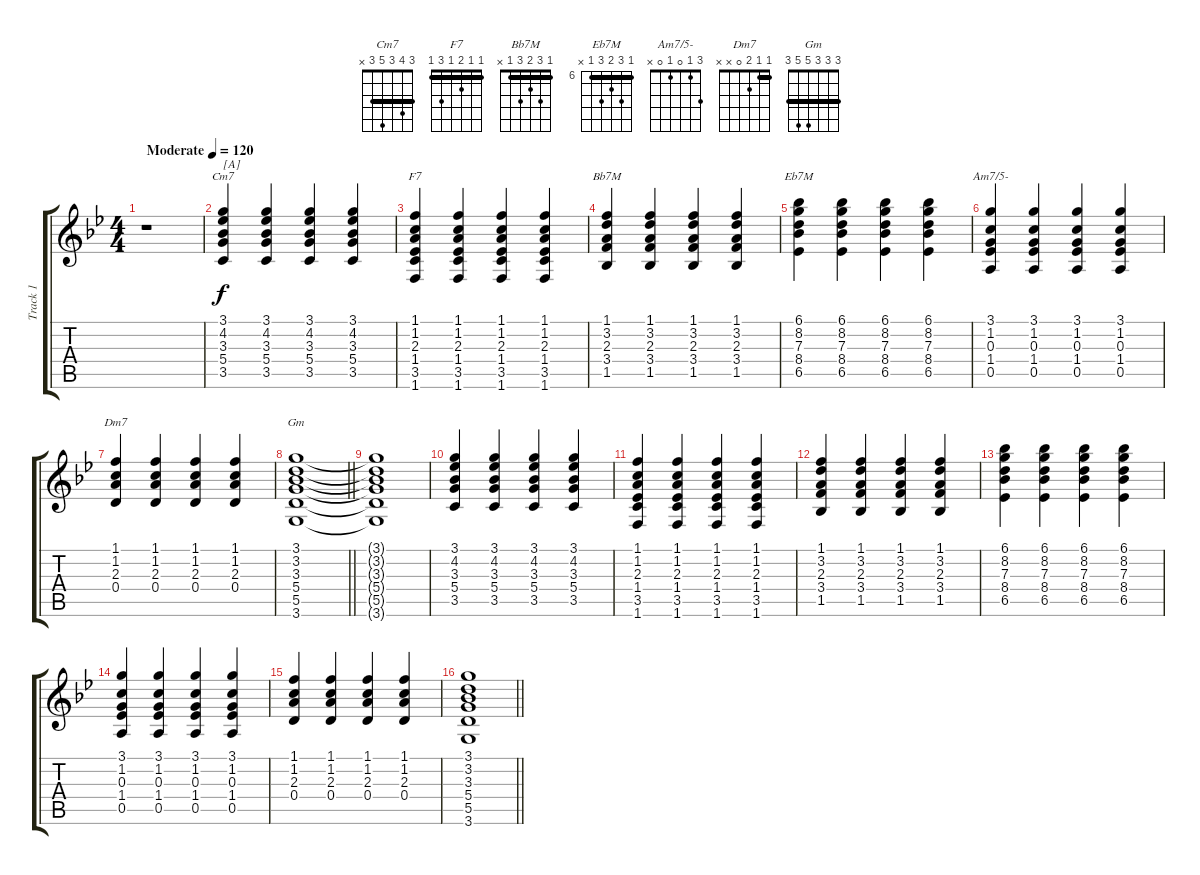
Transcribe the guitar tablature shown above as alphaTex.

\track ("Track 1" "Track 1") {instrument acousticguitarsteel}
\staff {score tabs}
\tuning (E4 B3 G3 D3 A2 E2) {hide}
\chord ("Cm7" 3 4 3 5 3 x) {barre 3}
\chord ("F7" 1 1 2 1 3 1) {barre 1}
\chord ("Bb7M" 1 3 2 3 1 x) {barre 1}
\chord ("Eb7M" 6 8 7 8 6 x) {firstfret 6 barre 6}
\chord ("Am7/5-" 3 1 0 1 0 x)
\chord ("Dm7" 1 1 2 0 x x) {barre 1}
\chord ("Gm" 3 3 3 5 5 3) {barre 3}
\ts (4 4)
\tempo (120 "Moderate")
\clef g2
\ks bb
r.1{dy f instrument acousticguitarsteel} |
(3.1 4.2 3.3 5.4 3.5).4{ch "Cm7" txt "[A]"} (3.1 4.2 3.3 5.4 3.5).4 (3.1 4.2 3.3 5.4 3.5).4 (3.1 4.2 3.3 5.4 3.5).4 |
(1.1 1.2 2.3 1.4 3.5 1.6).4{ch "F7"} (1.1 1.2 2.3 1.4 3.5 1.6).4 (1.1 1.2 2.3 1.4 3.5 1.6).4 (1.1 1.2 2.3 1.4 3.5 1.6).4 |
(1.1 3.2 2.3 3.4 1.5).4{ch "Bb7M"} (1.1 3.2 2.3 3.4 1.5).4 (1.1 3.2 2.3 3.4 1.5).4 (1.1 3.2 2.3 3.4 1.5).4 |
(6.1 8.2 7.3 8.4 6.5).4{ch "Eb7M"} (6.1 8.2 7.3 8.4 6.5).4 (6.1 8.2 7.3 8.4 6.5).4 (6.1 8.2 7.3 8.4 6.5).4 |
(3.1 1.2 0.3 1.4 0.5).4{ch "Am7/5-"} (3.1 1.2 0.3 1.4 0.5).4 (3.1 1.2 0.3 1.4 0.5).4 (3.1 1.2 0.3 1.4 0.5).4 |
(1.1 1.2 2.3 0.4).4{ch "Dm7"} (1.1 1.2 2.3 0.4).4 (1.1 1.2 2.3 0.4).4 (1.1 1.2 2.3 0.4).4 |
\barLineRight lightlight
(3.1 3.2 3.3 5.4 5.5 3.6).1{ch "Gm"} |
(3.1{t} 3.2{t} 3.3{t} 5.4{t} 5.5{t} 3.6{t}).1 |
(3.1 4.2 3.3 5.4 3.5).4 (3.1 4.2 3.3 5.4 3.5).4 (3.1 4.2 3.3 5.4 3.5).4 (3.1 4.2 3.3 5.4 3.5).4 |
(1.1 1.2 2.3 1.4 3.5 1.6).4 (1.1 1.2 2.3 1.4 3.5 1.6).4 (1.1 1.2 2.3 1.4 3.5 1.6).4 (1.1 1.2 2.3 1.4 3.5 1.6).4 |
(1.1 3.2 2.3 3.4 1.5).4 (1.1 3.2 2.3 3.4 1.5).4 (1.1 3.2 2.3 3.4 1.5).4 (1.1 3.2 2.3 3.4 1.5).4 |
(6.1 8.2 7.3 8.4 6.5).4 (6.1 8.2 7.3 8.4 6.5).4 (6.1 8.2 7.3 8.4 6.5).4 (6.1 8.2 7.3 8.4 6.5).4 |
(3.1 1.2 0.3 1.4 0.5).4 (3.1 1.2 0.3 1.4 0.5).4 (3.1 1.2 0.3 1.4 0.5).4 (3.1 1.2 0.3 1.4 0.5).4 |
(1.1 1.2 2.3 0.4).4 (1.1 1.2 2.3 0.4).4 (1.1 1.2 2.3 0.4).4 (1.1 1.2 2.3 0.4).4 |
\barLineRight lightlight
(3.1 3.2 3.3 5.4 5.5 3.6).1
